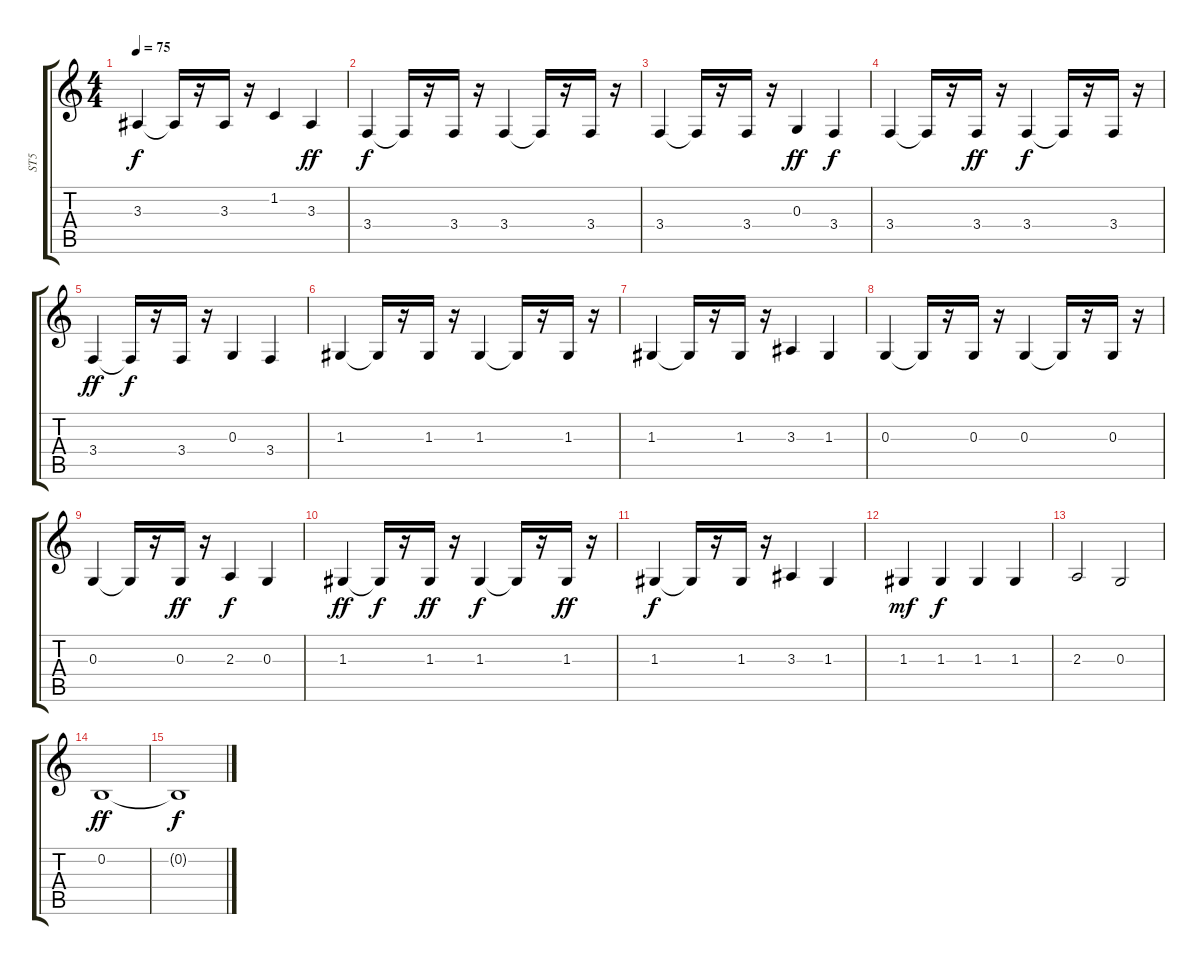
\track ("ST5" "ST5") {instrument stringensemble1}
\staff {score tabs}
\tuning (E4 B3 G3 D3 A2 E2) {hide}
\ts (4 4)
\tempo 75
\clef g2
\ks c
3.3.4{dy f} 3.3{t}.16 r.16 3.3.16 r.16 1.2.4 3.3.4{dy ff} |
3.4.4{dy f} 3.4{t}.16 r.16 3.4.16 r.16 3.4.4 3.4{t}.16 r.16 3.4.16 r.16 |
3.4.4 3.4{t}.16 r.16 3.4.16 r.16 0.3.4{dy ff} 3.4.4{dy f} |
3.4.4 3.4{t}.16 r.16 3.4.16{dy ff} r.16 3.4.4{dy f} 3.4{t}.16 r.16 3.4.16 r.16 |
3.4.4{dy ff} 3.4{t}.16{dy f} r.16 3.4.16 r.16 0.3.4 3.4.4 |
1.3.4 1.3{t}.16 r.16 1.3.16 r.16 1.3.4 1.3{t}.16 r.16 1.3.16 r.16 |
1.3.4 1.3{t}.16 r.16 1.3.16 r.16 3.3.4 1.3.4 |
0.3.4 0.3{t}.16 r.16 0.3.16 r.16 0.3.4 0.3{t}.16 r.16 0.3.16 r.16 |
0.3.4 0.3{t}.16 r.16 0.3.16{dy ff} r.16 2.3.4{dy f} 0.3.4 |
1.3.4{dy ff} 1.3{t}.16{dy f} r.16 1.3.16{dy ff} r.16 1.3.4{dy f} 1.3{t}.16 r.16 1.3.16{dy ff} r.16 |
1.3.4{dy f} 1.3{t}.16 r.16 1.3.16 r.16 3.3.4 1.3.4 |
1.3.4{dy mf} 1.3.4{dy f} 1.3.4 1.3.4 |
2.3.2 0.3.2 |
0.2.1{dy ff} |
0.2{t}.1{dy f}
